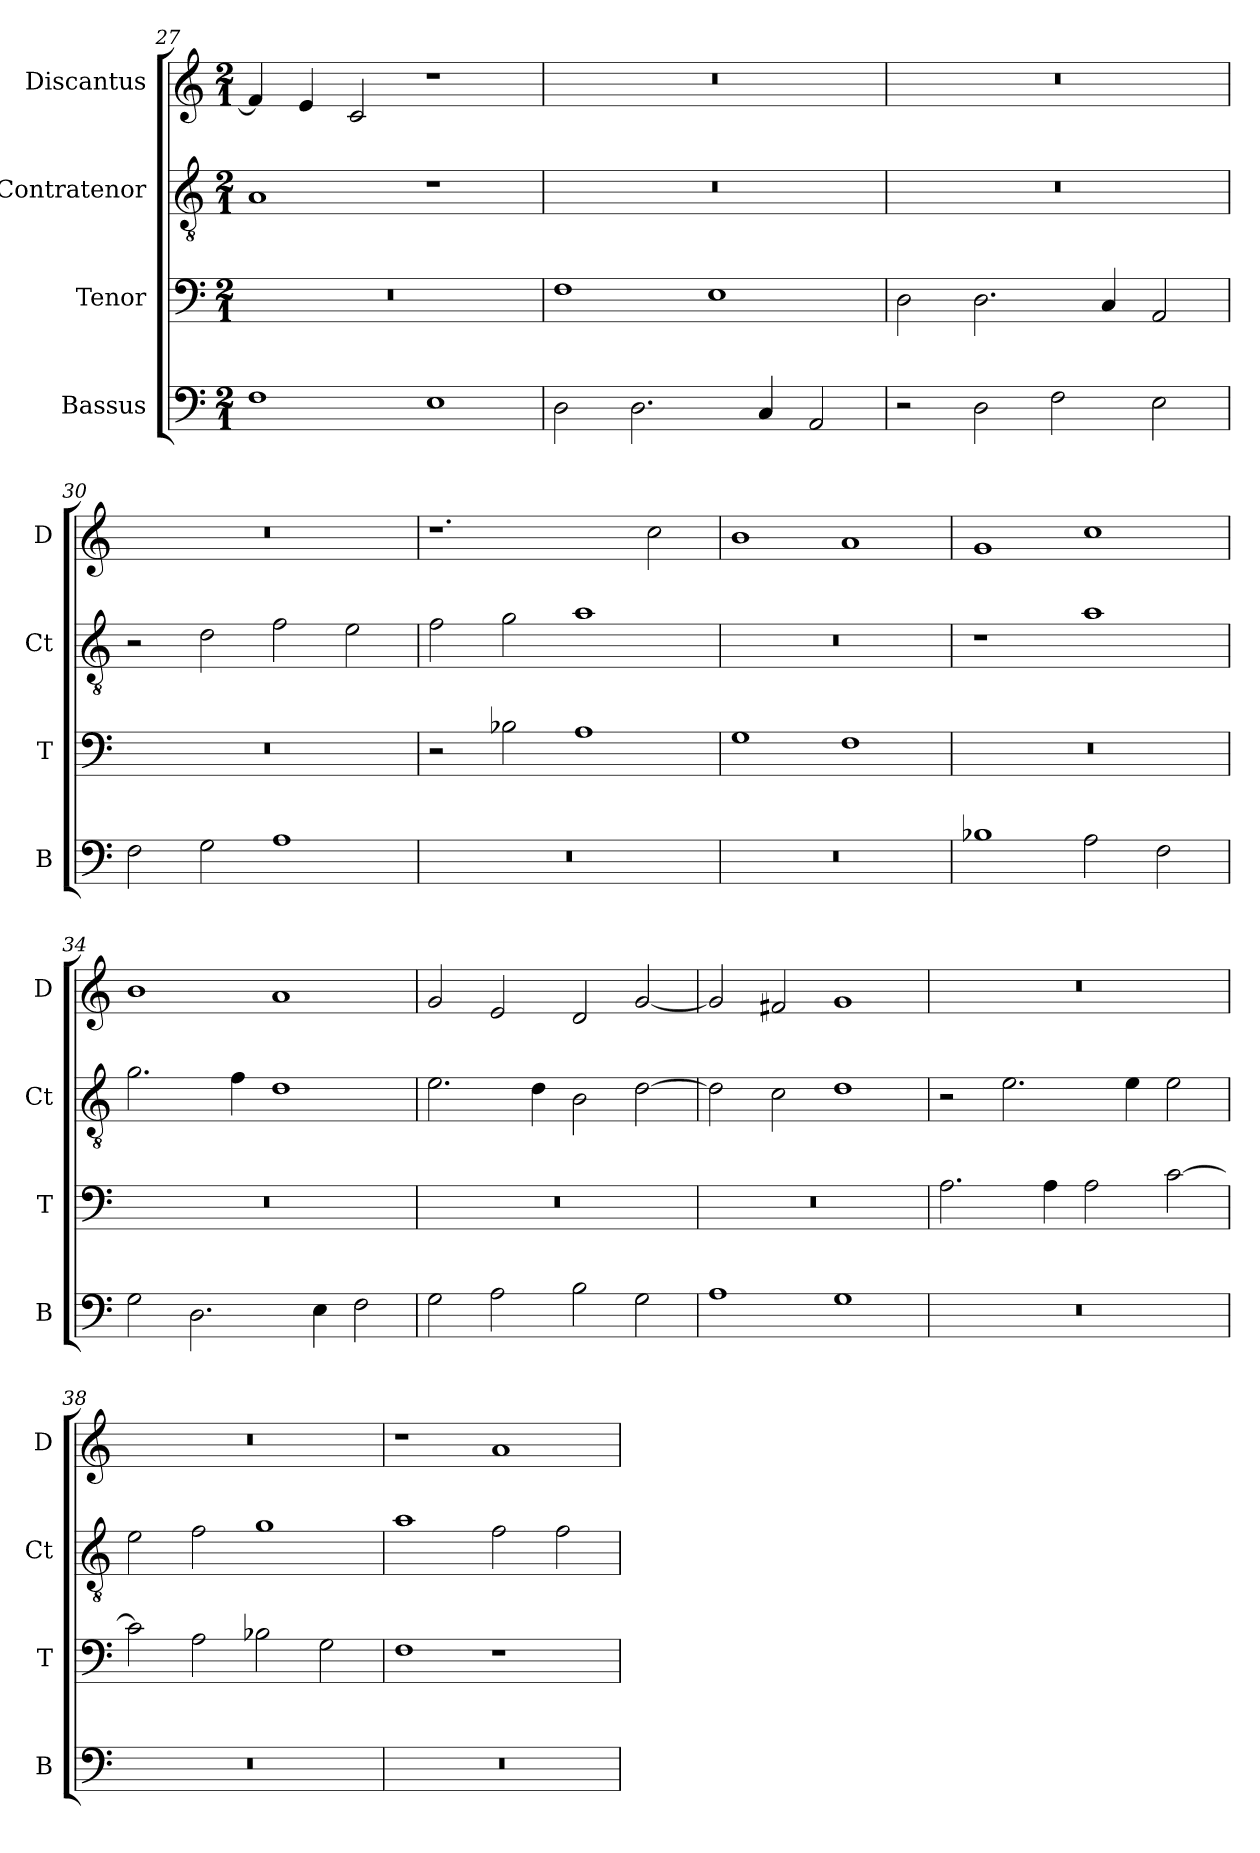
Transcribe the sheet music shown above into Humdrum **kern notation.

**kern	**kern	**kern	**kern
*part4	*part3	*part2	*part1
*staff4	*staff3	*staff2	*staff1
*I"Bassus	*I"Tenor	*I"Contratenor	*I"Discantus
*I'B	*I'T	*I'Ct	*I'D
*clefF4	*clefF4	*clefGv2	*clefG2
*k[]	*k[]	*k[]	*k[]
*M2/1	*M2/1	*M2/1	*M2/1
=27	=27	=27	=27
1F	0r	1A	4f/]
.	.	.	4e/
.	.	.	2c/
1E	.	1r	1r
=28	=28	=28	=28
2D\	1F	0r	0r
2.D\	.	.	.
.	1E	.	.
4C/	.	.	.
2AA/	.	.	.
=29	=29	=29	=29
2r	2D\	0r	0r
2D\	2.D\	.	.
2F\	.	.	.
.	4C/	.	.
2E\	2AA/	.	.
=30	=30	=30	=30
2F\	0r	2r	0r
2G\	.	2d\	.
1A	.	2f\	.
.	.	2e\	.
=31	=31	=31	=31
0r	2r	2f\	1.r
.	2B-X\	2g\	.
.	1A	1a	.
.	.	.	2cc\
=32	=32	=32	=32
0r	1G	0r	1b
.	1F	.	1a
=33	=33	=33	=33
1B-X	0r	1r	1g
2A\	.	1a	1cc
2F\	.	.	.
=34	=34	=34	=34
2G\	0r	2.g\	1b
2.D\	.	.	.
.	.	4f\	.
.	.	1d	1a
4E\	.	.	.
2F\	.	.	.
=35	=35	=35	=35
2G\	0r	2.e\	2g/
2A\	.	.	2e/
.	.	4d\	.
2B\	.	2B\	2d/
2G\	.	[2d\	[2g/
=36	=36	=36	=36
1A	0r	2d\]	2g/]
.	.	2c\	2f#X/
1G	.	1d	1g
=37	=37	=37	=37
0r	2.A\	2r	0r
.	.	2.e\	.
.	4A\	.	.
.	2A\	.	.
.	.	4e\	.
.	[2c\	2e\	.
=38	=38	=38	=38
0r	2c\]	2e\	0r
.	2A\	2f\	.
.	2B-X\	1g	.
.	2G\	.	.
=39	=39	=39	=39
0r	1F	1a	1r
.	1r	2f\	1a
.	.	2f\	.
=	=	=	=
*-	*-	*-	*-
